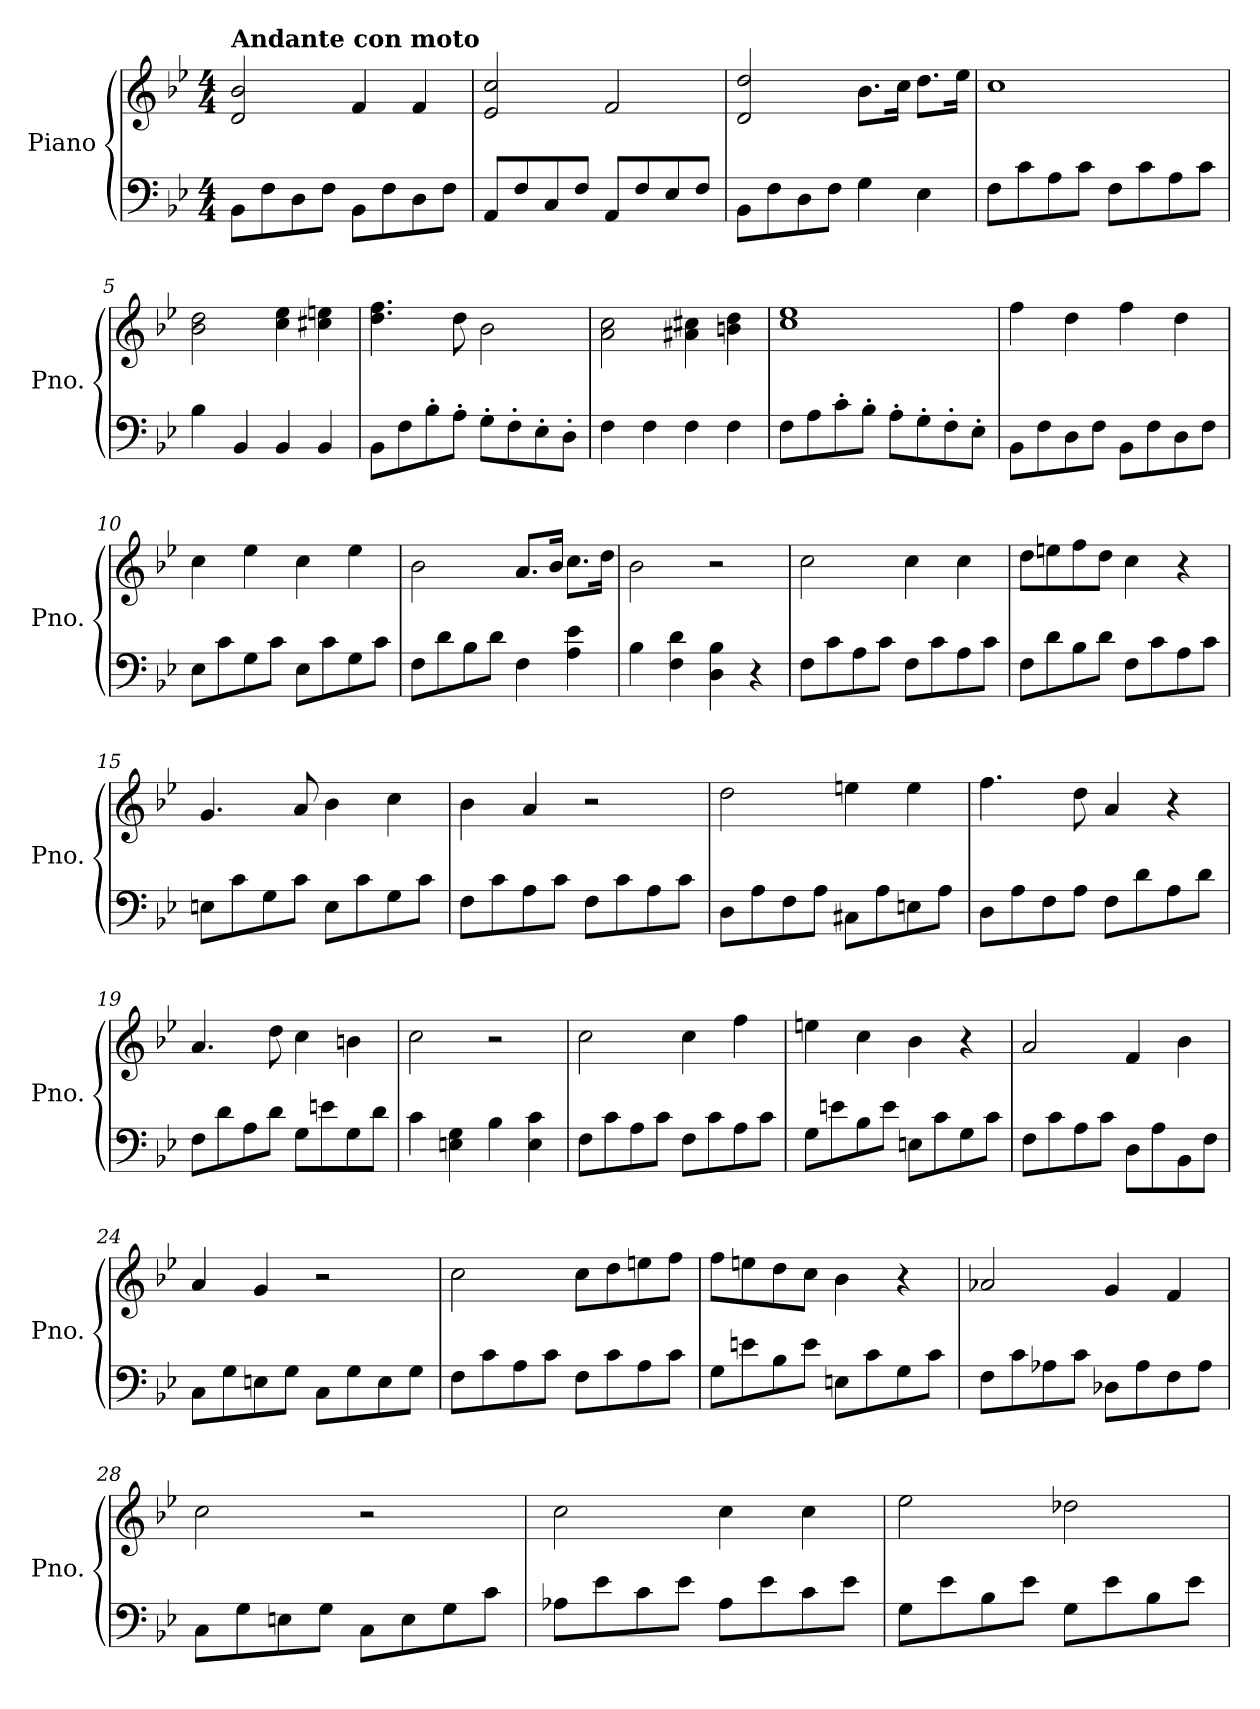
**kern	**kern
*part1	*part1
*staff2	*staff1
*I"Piano	*
*I'Pno.	*
*clefF4	*clefG2
*k[b-e-]	*k[b-e-]
*M4/4	*M4/4
*MM120	*MM120
=1	=1
!	!LO:TX:a:B:t=Andante con moto
8BB-\L	2d/ 2b-/
8F\	.
8D\	.
8F\J	.
8BB-\L	4f/
8F\	.
8D\	4f/
8F\J	.
=2	=2
8AA/L	2e-/ 2cc/
8F/	.
8C/	.
8F/J	.
8AA/L	2f/
8F/	.
8E-/	.
8F/J	.
=3	=3
8BB-\L	2d/ 2dd/
8F\	.
8D\	.
8F\J	.
4G\	8.b-\L
.	16cc\Jk
4E-\	8.dd\L
.	16ee-\Jk
=4	=4
8F\L	1cc
8c\	.
8A\	.
8c\J	.
8F\L	.
8c\	.
8A\	.
8c\J	.
=5	=5
4B-\	2b-\ 2dd\
4BB-/	.
4BB-/	4cc\ 4ee-\
4BB-/	4cc#X\ 4een\
!!LO:LB:g=z
=6	=6
8BB-\L	4.dd\ 4.ff\
8F\	.
8B-'\	.
8A'\J	8dd\
8G'\L	2b-\
8F'\	.
8E-'\	.
8D'\J	.
=7	=7
4F\	2a\ 2cc\
4F\	.
4F\	4a#X\ 4cc#X\
4F\	4bn\ 4dd\
=8	=8
8F\L	1cc 1ee-
8A\	.
8c'\	.
8B-'\J	.
8A'\L	.
8G'\	.
8F'\	.
8E-'\J	.
=9	=9
8BB-\L	4ff\
8F\	.
8D\	4dd\
8F\J	.
8BB-\L	4ff\
8F\	.
8D\	4dd\
8F\J	.
=10	=10
8E-\L	4cc\
8c\	.
8G\	4ee-\
8c\J	.
8E-\L	4cc\
8c\	.
8G\	4ee-\
8c\J	.
!!LO:LB:g=z
=11	=11
8F\L	2b-\
8d\	.
8B-\	.
8d\J	.
4F\	8.a/L
.	16b-/Jk
4A\ 4e-\	8.cc\L
.	16dd\Jk
=12	=12
4B-\	2b-\
4F\ 4d\	.
4D\ 4B-\	2r
4r	.
=13	=13
8F\L	2cc\
8c\	.
8A\	.
8c\J	.
8F\L	4cc\
8c\	.
8A\	4cc\
8c\J	.
=14	=14
8F\L	8dd\L
8d\	8een\
8B-\	8ff\
8d\J	8dd\J
8F\L	4cc\
8c\	.
8A\	4r
8c\J	.
=15	=15
8En\L	4.g/
8c\	.
8G\	.
8c\J	8a/
8E\L	4b-\
8c\	.
8G\	4cc\
8c\J	.
!!LO:LB:g=z
=16	=16
8F\L	4b-\
8c\	.
8A\	4a/
8c\J	.
8F\L	2r
8c\	.
8A\	.
8c\J	.
=17	=17
8D\L	2dd\
8A\	.
8F\	.
8A\J	.
8C#X\L	4een\
8A\	.
8En\	4ee\
8A\J	.
=18	=18
8D\L	4.ff\
8A\	.
8F\	.
8A\J	8dd\
8F\L	4a/
8d\	.
8A\	4r
8d\J	.
=19	=19
8F\L	4.a/
8d\	.
8A\	.
8d\J	8dd\
8G\L	4cc\
8en\	.
8G\	4bn\
8d\J	.
=20	=20
4c\	2cc\
4En\ 4G\	.
4B-\	2r
4E\ 4c\	.
=21	=21
8F\L	2cc\
8c\	.
8A\	.
8c\J	.
8F\L	4cc\
8c\	.
8A\	4ff\
8c\J	.
!!LO:LB:g=z
=22	=22
8G\L	4een\
8en\	.
8B-\	4cc\
8e\J	.
8En\L	4b-\
8c\	.
8G\	4r
8c\J	.
=23	=23
8F\L	2a/
8c\	.
8A\	.
8c\J	.
8D\L	4f/
8A\	.
8BB-\	4b-\
8F\J	.
=24	=24
8C\L	4a/
8G\	.
8En\	4g/
8G\J	.
8C\L	2r
8G\	.
8E\	.
8G\J	.
=25	=25
8F\L	2cc\
8c\	.
8A\	.
8c\J	.
8F\L	8cc\L
8c\	8dd\
8A\	8een\
8c\J	8ff\J
=26	=26
8G\L	8ff\L
8en\	8een\
8B-\	8dd\
8e\J	8cc\J
8En\L	4b-\
8c\	.
8G\	4r
8c\J	.
!!LO:LB:g=z
=27	=27
8F\L	2a-X/
8c\	.
8A-X\	.
8c\J	.
8D-X\L	4g/
8A-\	.
8F\	4f/
8A-\J	.
=28	=28
8C\L	2cc\
8G\	.
8En\	.
8G\J	.
8C\L	2r
8E\	.
8G\	.
8c\J	.
=29	=29
8A-X\L	2cc\
8e-\	.
8c\	.
8e-\J	.
8A-\L	4cc\
8e-\	.
8c\	4cc\
8e-\J	.
=30	=30
8G\L	2ee-\
8e-\	.
8B-\	.
8e-\J	.
8G\L	2dd-X\
8e-\	.
8B-\	.
8e-\J	.
=	=
*-	*-
